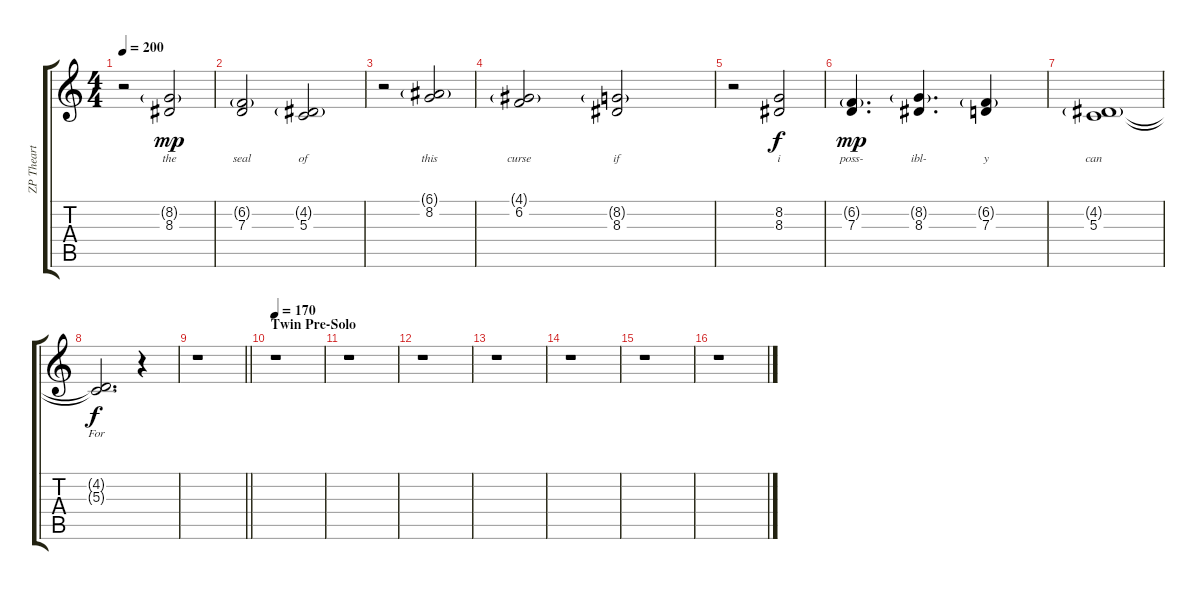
\track ("ZP Theart (Vocals)" "ZP Theart ") {instrument lead2sawtooth}
\staff {score tabs}
\tuning (E4 B3 G3 D3 A2 E2) {hide}
\ts (4 4)
\tempo 200
\clef g2
\ks aminor
r.2{dy f} (8.2{g} 8.3).2{lyrics (0 "the") lyrics (1 "") lyrics (2 "") lyrics (3 "") lyrics (4 "") dy mp} |
(6.2{g} 7.3).2{lyrics (0 "seal") lyrics (1 "") lyrics (2 "") lyrics (3 "") lyrics (4 "")} (4.2{g} 5.3).2{lyrics (0 "of") lyrics (1 "") lyrics (2 "") lyrics (3 "") lyrics (4 "")} |
r.2 (6.1{g} 8.2).2{lyrics (0 "this") lyrics (1 "") lyrics (2 "") lyrics (3 "") lyrics (4 "")} |
(4.1{g} 6.2).2{lyrics (0 "curse") lyrics (1 "") lyrics (2 "") lyrics (3 "") lyrics (4 "")} (8.2{g} 8.3).2{lyrics (0 "if") lyrics (1 "") lyrics (2 "") lyrics (3 "") lyrics (4 "")} |
r.2 (8.2 8.3).2{lyrics (0 "i") lyrics (1 "") lyrics (2 "") lyrics (3 "") lyrics (4 "") dy f} |
(6.2{g} 7.3).4{d lyrics (0 "poss-") lyrics (1 "") lyrics (2 "") lyrics (3 "") lyrics (4 "") dy mp} (8.2{g} 8.3).4{d lyrics (0 "ibl-") lyrics (1 "") lyrics (2 "") lyrics (3 "") lyrics (4 "")} (6.2{g} 7.3).4{lyrics (0 "y") lyrics (1 "") lyrics (2 "") lyrics (3 "") lyrics (4 "")} |
(4.2{g} 5.3).1{lyrics (0 "can") lyrics (1 "") lyrics (2 "") lyrics (3 "") lyrics (4 "")} |
(4.2{t} 5.3{t}).2{d lyrics (0 "For") lyrics (1 "") lyrics (2 "") lyrics (3 "") lyrics (4 "") dy f} r.4 |
\barLineRight lightlight
r.1 |
\section ("" "Twin Pre-Solo")
\tempo 170
r.1 |
r.1 |
r.1 |
r.1 |
r.1 |
r.1 |
r.1
